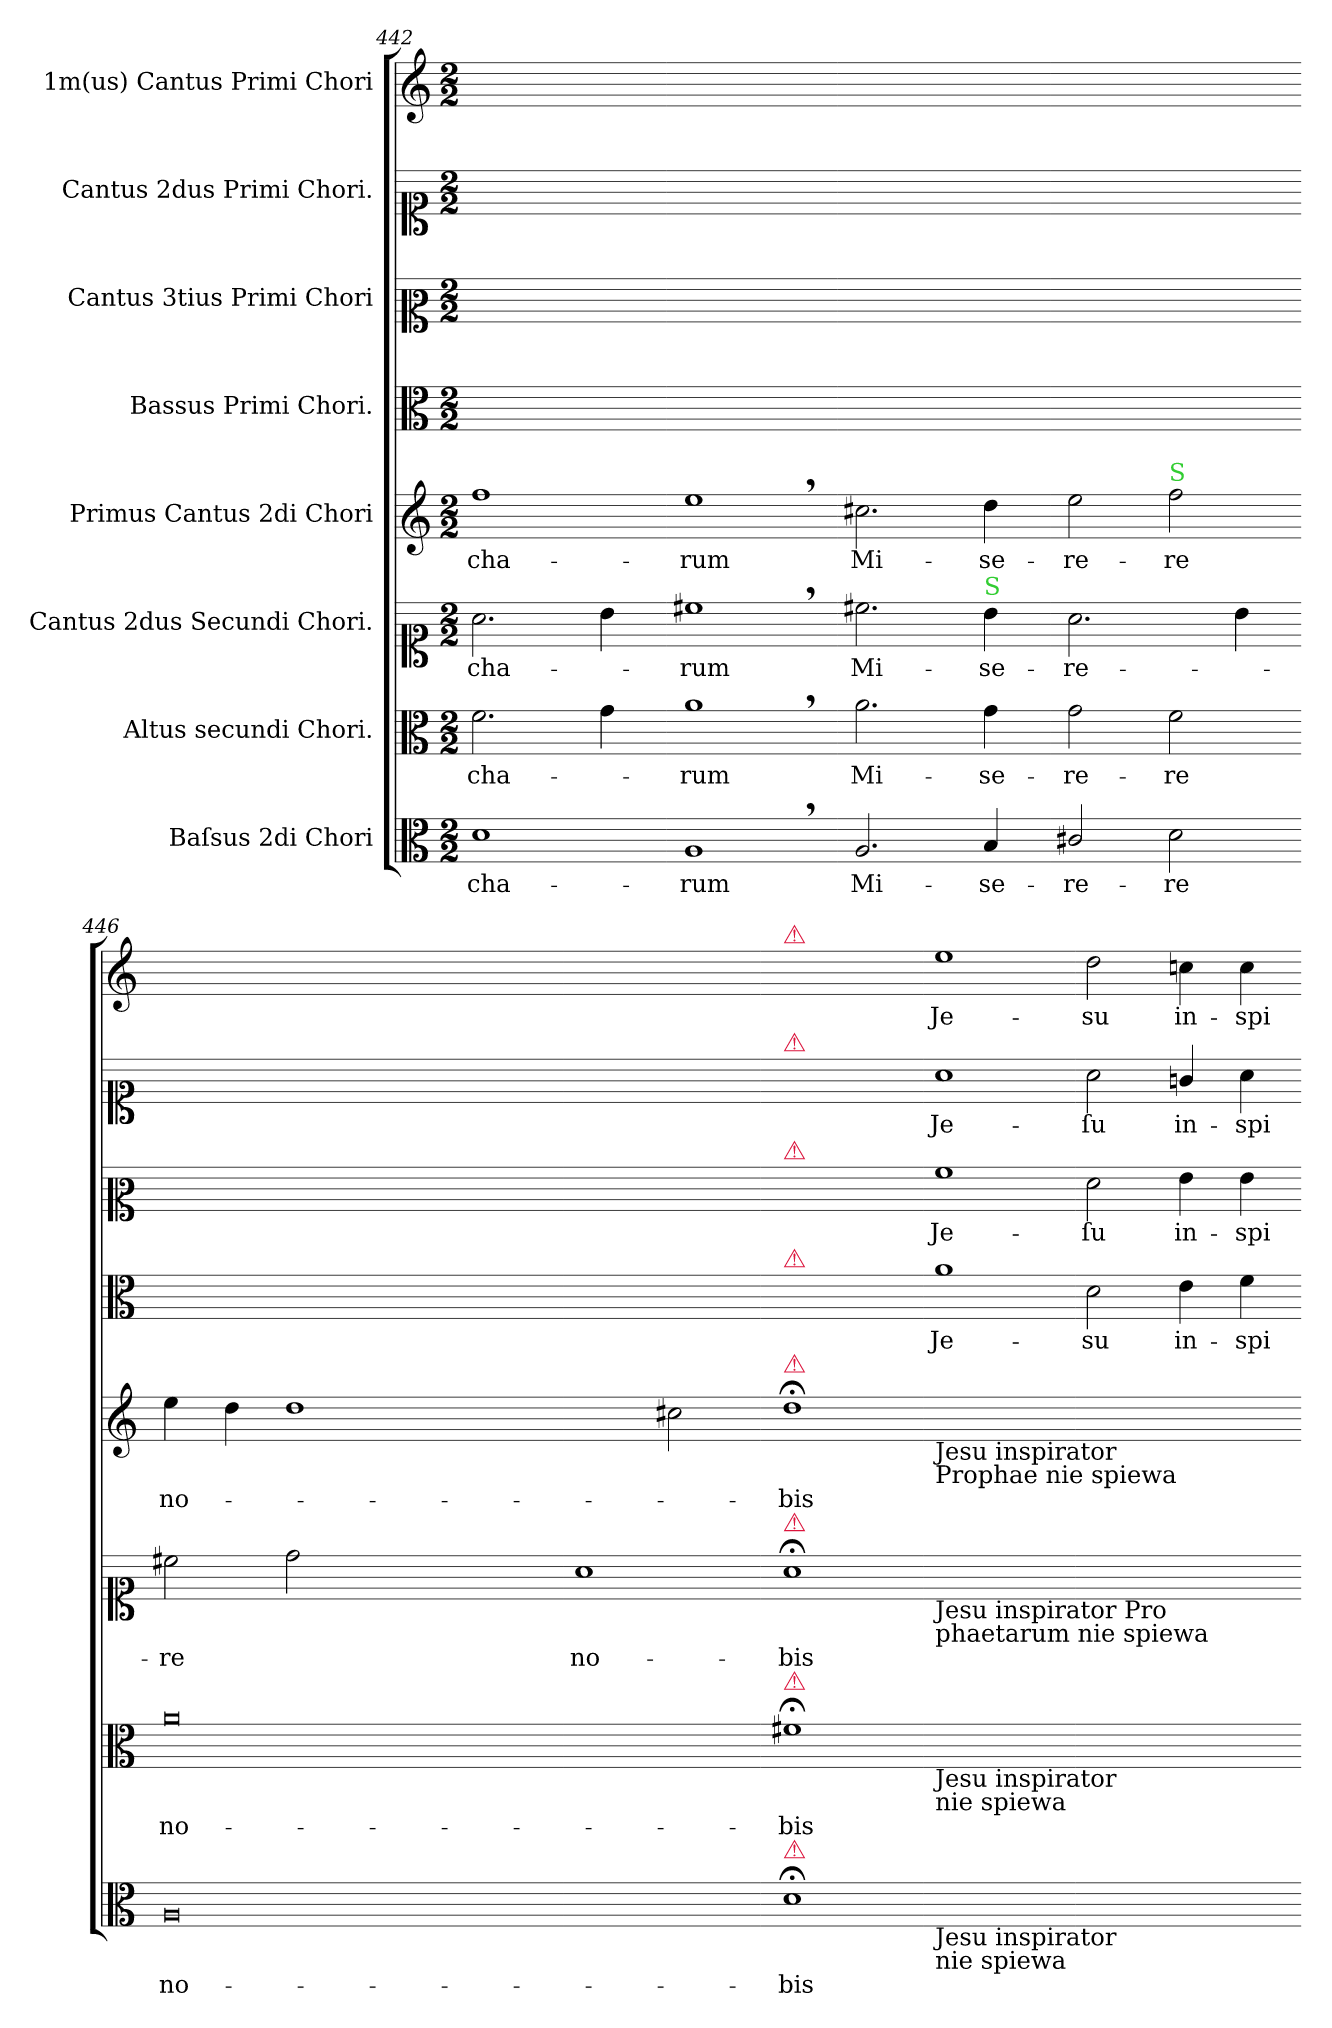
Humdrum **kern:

**kern	**text	**kern	**text	**kern	**text	**kern	**text	**kern	**text	**kern	**text	**kern	**text	**kern	**text
*part8	*part8	*part7	*part7	*part6	*part6	*part5	*part5	*part4	*part4	*part3	*part3	*part2	*part2	*part1	*part1
*staff8	*staff8	*staff7	*staff7	*staff6	*staff6	*staff5	*staff5	*staff4	*staff4	*staff3	*staff3	*staff2	*staff2	*staff1	*staff1
*I"Baſsus 2di Chori	*	*I"Altus secundi Chori.	*	*I"Cantus 2dus Secundi Chori.	*	*I"Primus Cantus 2di Chori	*	*I"Bassus Primi Chori.	*	*I"Cantus 3tius Primi Chori	*	*I"Cantus 2dus Primi Chori.	*	*I"1m(us) Cantus Primi Chori	*
*clefC3	*	*clefC3	*	*clefC1	*	*clefG2	*	*clefC3	*	*clefC2	*	*clefC1	*	*clefG2	*
*k[]	*	*k[]	*	*k[]	*	*k[]	*	*k[]	*	*k[]	*	*k[]	*	*k[]	*
*M2/2	*	*M2/2	*	*M2/2	*	*M2/2	*	*M2/2	*	*M2/2	*	*M2/2	*	*M2/2	*
=442	=442	=442	=442	=442	=442	=442	=442	=442	=442	=442	=442	=442	=442	=442	=442
1d	-cha-	2.f\	-cha-	2.a\	-cha-	1ff	-cha-	1ryy	.	1ryy	.	1ryy	.	1ryy	.
.	.	4g\	.	4b\	.	.	.	.	.	.	.	.	.	.	.
=443-	=443-	=443-	=443-	=443-	=443-	=443-	=443-	=443-	=443-	=443-	=443-	=443-	=443-	=443-	=443-
1A,	-rum	1a,	-rum	1cc#X,	-rum	1ee,	-rum	1ryy	.	1ryy	.	1ryy	.	1ryy	.
=444-	=444-	=444-	=444-	=444-	=444-	=444-	=444-	=444-	=444-	=444-	=444-	=444-	=444-	=444-	=444-
2.A/	Mi-	2.a\	Mi-	2.cc#X\	Mi-	2.cc#X\	Mi-	1ryy	.	1ryy	.	1ryy	.	1ryy	.
!	!	!	!	!LO:TX:a:color=limegreen:t=S	!	!	!	!	!	!	!	!	!	!	!
4B/	-se-	4g\	-se-	4b\	-se-	4dd\	-se-	.	.	.	.	.	.	.	.
=445-	=445-	=445-	=445-	=445-	=445-	=445-	=445-	=445-	=445-	=445-	=445-	=445-	=445-	=445-	=445-
2c#X/	-re-	2g\	-re-	2.a\	-re-	2ee\	-re-	1ryy	.	1ryy	.	1ryy	.	1ryy	.
!	!	!	!	!	!	!LO:TX:a:color=limegreen:t=S	!	!	!	!	!	!	!	!	!
2d\	-re	2f\	-re	.	.	2ff\	-re	.	.	.	.	.	.	.	.
.	.	.	.	4b\	.	.	.	.	.	.	.	.	.	.	.
=446-	=446-	=446-	=446-	=446-	=446-	=446-	=446-	=446-	=446-	=446-	=446-	=446-	=446-	=446-	=446-
0A	no-	0a	no-	2cc#X\	-re	4ee\	no-	1ryy	.	1ryy	.	1ryy	.	1ryy	.
.	.	.	.	.	.	4dd\	.	.	.	.	.	.	.	.	.
.	.	.	.	2dd\	.	1dd\	.	.	.	.	.	.	.	.	.
.	.	.	.	1ryy	.	.	.	1ryy	.	1ryy	.	1ryy	.	1ryy	.
.	.	.	.	.	.	2ryy	.	.	.	.	.	.	.	.	.
=447-	=447-	=447-	=447-	=447-	=447-	=447-	=447-	=447-	=447-	=447-	=447-	=447-	=447-	=447-	=447-
1ryy	.	1ryy	.	1a	no-	2ryy	.	1ryy	.	1ryy	.	1ryy	.	1ryy	.
.	.	.	.	.	.	2cc#X\	.	.	.	.	.	.	.	.	.
=448-	=448-	=448-	=448-	=448-	=448-	=448-	=448-	=448-	=448-	=448-	=448-	=448-	=448-	=448-	=448-
!	!	!	!	!	!	!	!	!	!	!	!	!	!	!LO:TX:a:color=crimson:t=⚠	!
!	!	!	!	!	!	!	!	!	!	!	!	!LO:TX:a:color=crimson:t=⚠	!	!	!
!	!	!	!	!	!	!	!	!	!	!LO:TX:a:color=crimson:t=⚠	!	!	!	!	!
!	!	!	!	!	!	!	!	!LO:TX:a:color=crimson:t=⚠	!	!	!	!	!	!	!
!	!	!	!	!	!	!LO:TX:a:color=crimson:t=⚠	!	!	!	!	!	!	!	!	!
!	!	!	!	!LO:TX:a:color=crimson:t=⚠	!	!	!	!	!	!	!	!	!	!	!
!	!	!LO:TX:a:color=crimson:t=⚠	!	!	!	!	!	!	!	!	!	!	!	!	!
!LO:TX:a:color=crimson:t=⚠	!	!	!	!	!	!	!	!	!	!	!	!	!	!	!
1d;	-bis	1f#X;	-bis	1a;	-bis	1dd;	-bis	1ryy	.	1ryy	.	1ryy	.	1ryy	.
=449-	=449-	=449-	=449-	=449-	=449-	=449-	=449-	=449-	=449-	=449-	=449-	=449-	=449-	=449-	=449-
!	!	!	!	!	!	!LO:TX:b:t=Jesu inspirator\nProphae nie spiewa	!	!	!	!	!	!	!	!	!
!	!	!	!	!LO:TX:b:t=Jesu inspirator Pro\nphaetarum nie spiewa	!	!	!	!	!	!	!	!	!	!	!
!	!	!LO:TX:b:t=Jesu inspirator\nnie spiewa	!	!	!	!	!	!	!	!	!	!	!	!	!
!LO:TX:b:t=Jesu inspirator\nnie spiewa	!	!	!	!	!	!	!	!	!	!	!	!	!	!	!
1ryy	.	1ryy	.	1ryy	.	1ryy	.	1a	Je-	1a	Je-	1a	Je-	1ee	Je-
=450-	=450-	=450-	=450-	=450-	=450-	=450-	=450-	=450-	=450-	=450-	=450-	=450-	=450-	=450-	=450-
1ryy	.	1ryy	.	1ryy	.	1ryy	.	2d\	-su	2f\	-ſu	2a\	-ſu	2dd\	-su
.	.	.	.	.	.	.	.	4e\	in-	4g\	in-	4gn/	in-	4ccn\	in-
.	.	.	.	.	.	.	.	4f\	-spi-	4g\	-spi-	4a\	-spi-	4cc\	-spi-
=-	=-	=-	=-	=-	=-	=-	=-	=-	=-	=-	=-	=-	=-	=-	=-
*-	*-	*-	*-	*-	*-	*-	*-	*-	*-	*-	*-	*-	*-	*-	*-
